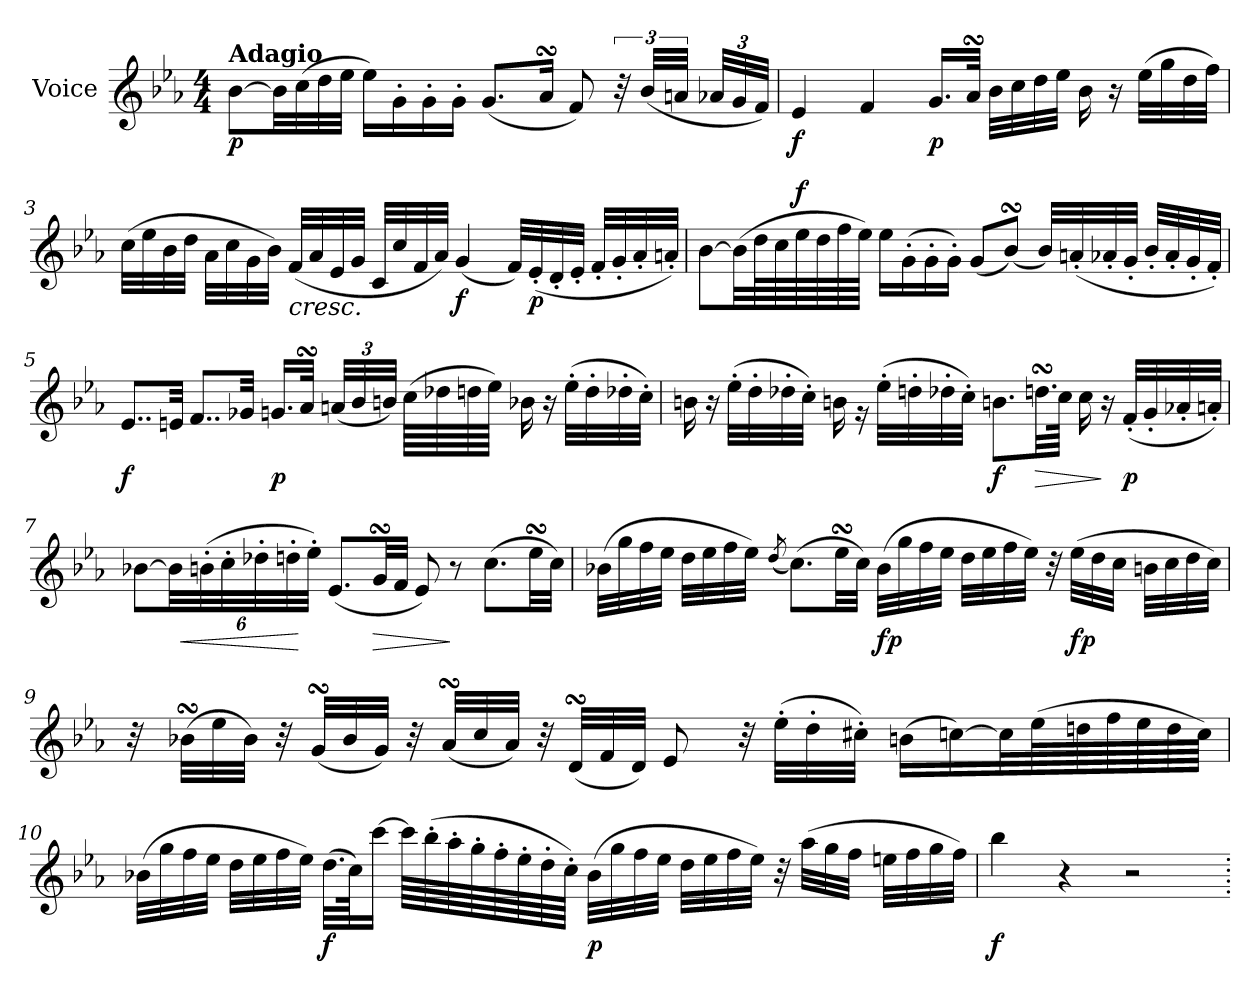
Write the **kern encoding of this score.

**kern	**dynam
*part1	*part1
*staff1	*staff1
*I"Voice	*
*I'V	*
*clefG2	*
*k[b-e-a-]	*
*M4/4	*
*MM30	*
=1	=1
!LO:TX:a:B:t=Adagio	!
!	!LO:DY:b
[8b-\L	p
32b-\LL]	.
(>32cc\	.
32dd\	.
32ee-\JJJ	.
16ee-\LL)	.
16g'\	.
16g'\	.
16g'\JJ	.
(<8.g/L	.
16a-sSSs/Jk	.
8f/)	.
48r	.
(<48b-/LLL	.
48an/JJJ	.
*Xbrackettup	*
48a-X/LLL	.
48g/	.
48f/JJJ)	.
=2	=2
!	!LO:DY:b
4e-/	f
4f/	.
!	!LO:DY:b
16.g/LL	p
32a-sSSs/JJk	.
32b-\LLL	.
32cc\	.
32dd\	.
32ee-\JJJ	.
16b-\	.
16r	.
(>32ee-\LLL	.
32gg\	.
32dd\	.
32ff\JJJ)	.
!!LO:LB:g=z
=3	=3
(>32cc\LLL	.
32ee-\	.
32b-\	.
32dd\JJJ	.
32a-\LLL	.
32cc\	.
32g\	.
32b-\JJJ)	.
!LO:TX:b:i:t=cresc.	!
(<32f/LLL	.
32a-/	.
32e-/	.
32g/JJJ	.
32c/LLL	.
32cc/	.
32f/	.
32a-/JJJ)	.
!	!LO:DY:b
(<4g/	f
32f/LLL)	.
!	!LO:DY:b
(<32e-'/	p
32d'/	.
32e-'/JJJ	.
32f'/LLL	.
32g'/	.
32a-'/	.
32an'/JJJ)	.
=4	=4
[8b-\L	.
(>32b-\LL]	.
64dd\L	.
64cc\	.
!	!LO:DY:a
64ee-\	f
64dd\	.
64ff\	.
64ee-\JJJJ)	.
16ee-\LL	.
(>16g'\	.
16g'\	.
16g'\JJ)	.
(<8g/L	.
(<8b-sSSS/J)	.
32b-/LLL)	.
(<32an'/	.
32a-X'/	.
32g'/JJJ	.
32b-'/LLL	.
32a-'/	.
32g'/	.
32f'/JJJ)	.
!!LO:LB:g=z
=5	=5
!	!LO:DY:b
8..e-/L	f
32en/Jkk	.
8..f/L	.
32g-Xi/Jkk	.
!	!LO:DY:b
16.g/LL	p
32a-sSSs/JJk	.
(<48an/LLL	.
48b-/	.
48bn/JJJ)	.
(>64cc\LLLL	.
64dd-X\	.
64ddn\	.
64ee-\JJJJ)	.
16b-X\	.
16r	.
(>32ee-'\LLL	.
32dd'\	.
32dd-X'\	.
32cc'\JJJ)	.
!!LO:LB:g=z
=6	=6
16bn\	.
16r	.
(>32ee-'\LLL	.
32dd'\	.
32dd-X'\	.
32cc'\JJJ)	.
16bn\	.
16rg	.
(>32ee-'\LLL	.
32ddn'\	.
32dd-X'\	.
32cc'\JJJ)	.
!	!LO:DY:b
8.bn\L	f
!	!LO:HP:b
32.ddnsSsS\LL	>
64cc\JJJk	.
16cc\	.
16r	]
!	!LO:DY:b
(<32f'/LLL	p
32g'/	.
32a-X'/	.
32an'/JJJ)	.
=7	=7
[8b-X\L	.
48b-\LL]	.
!	!LO:HP:b
(>48bn'\	<
48cc'\	.
48dd-X'\	.
48ddn'\	.
48ee-'\JJJ)	[
(<8.e-/L	.
!	!LO:HP:b
32gsSsS/LL	>
32f/JJJ	.
8e-/)	.
8r	]
(>8.cc\L	.
32ee-sSSs\LL	.
32cc\JJJ)	.
!!LO:LB:g=z
=8	=8
(>32b-X\LLL	.
32gg\	.
32ff\	.
32ee-\JJJ	.
32dd\LLL	.
32ee-\	.
32ff\	.
32ee-\JJJ)	.
(<8qdd/	.
(>8.cc\L)	.
32ee-sSSs\LL	.
32cc\JJJ)	.
!	!LO:DY:b
(>32b-\LLL	fp
32gg\	.
32ff\	.
32ee-\JJJ	.
32dd\LLL	.
32ee-\	.
32ff\	.
32ee-\JJJ)	.
32r	.
!	!LO:DY:b
(>32ee-\LLL	fp
32dd\	.
32cc\JJJ	.
32bn\LLL	.
32cc\	.
32dd\	.
32cc\JJJ)	.
!!LO:LB:g=z
=9	=9
32r	.
(>32b-XsSSS\LLL	.
32ee-\	.
32b-\JJJ)	.
32r	.
(<32gsSsS/LLL	.
32b-/	.
32g/JJJ)	.
32r	.
(<32a-sSSs/LLL	.
32cc/	.
32a-/JJJ)	.
32r	.
(<32dsSsS/LLL	.
32f/	.
32d/JJJ)	.
8e-/	.
32r	.
(>32ee-'\LLL	.
32dd'\	.
32cc#X'j\JJJ)	.
(>16bn\LL	.
[16cc\)	.
32cc\L]	.
(>64ee-\L	.
64ddn\	.
64ff\	.
64ee-\	.
64dd\	.
64cc\JJJJ)	.
!!LO:LB:g=z
=10	=10
(>32b-X\LLL	.
32gg\	.
32ff\	.
32ee-\JJJ	.
32dd\LLL	.
32ee-\	.
32ff\	.
32ee-\JJJ)	.
!	!LO:DY:b
(>32.dd\LLL	f
64cc\JK)	.
[16ccc\JJ	.
64ccc\LLLL]	.
(>64bb-'\	.
64aa-'\	.
64gg'\	.
64ff'\	.
64ee-'\	.
64dd'\	.
64cc'\JJJJ)	.
!	!LO:DY:b
(>32b-\LLL	p
32gg\	.
32ff\	.
32ee-\JJJ	.
32dd\LLL	.
32ee-\	.
32ff\	.
32ee-\JJJ)	.
32r	.
(>32aa-\LLL	.
32gg\	.
32ff\JJJ	.
32een\LLL	.
32ff\	.
32gg\	.
32ff\JJJ)	.
=11	=11
!	!LO:DY:b
4bb-\	f
4r	.
2r	.
=.	=.
*-	*-
